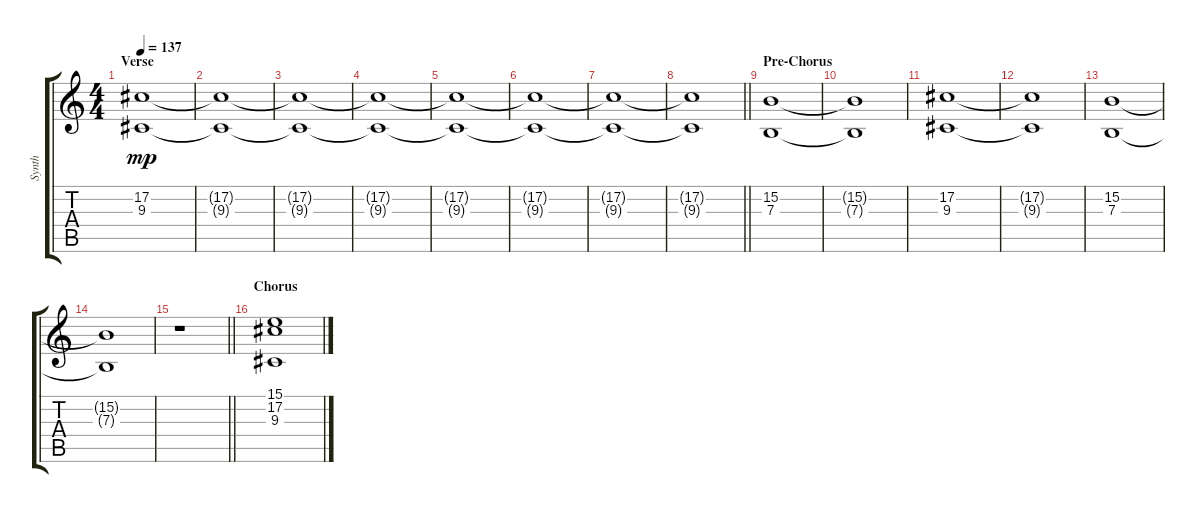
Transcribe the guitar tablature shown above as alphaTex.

\track ("Synth" "Synth") {instrument pad2warm}
\staff {score tabs}
\tuning (Db4 Ab3 E3 B2 Gb2 B1) {hide}
\ts (4 4)
\section ("" "Verse")
\tempo 137
\clef g2
\ks c
(17.2 9.3).1{dy mp} |
(17.2{t} 9.3{t}).1 |
(17.2{t} 9.3{t}).1 |
(17.2{t} 9.3{t}).1 |
(17.2{t} 9.3{t}).1 |
(17.2{t} 9.3{t}).1 |
(17.2{t} 9.3{t}).1 |
\barLineRight lightlight
(17.2{t} 9.3{t}).1 |
\section ("" "Pre-Chorus")
(15.2 7.3).1 |
(15.2{t} 7.3{t}).1 |
(17.2 9.3).1 |
(17.2{t} 9.3{t}).1 |
(15.2 7.3).1 |
(15.2{t} 7.3{t}).1 |
\barLineRight lightlight
r.1 |
\section ("" "Chorus")
(15.1 17.2 9.3).1
